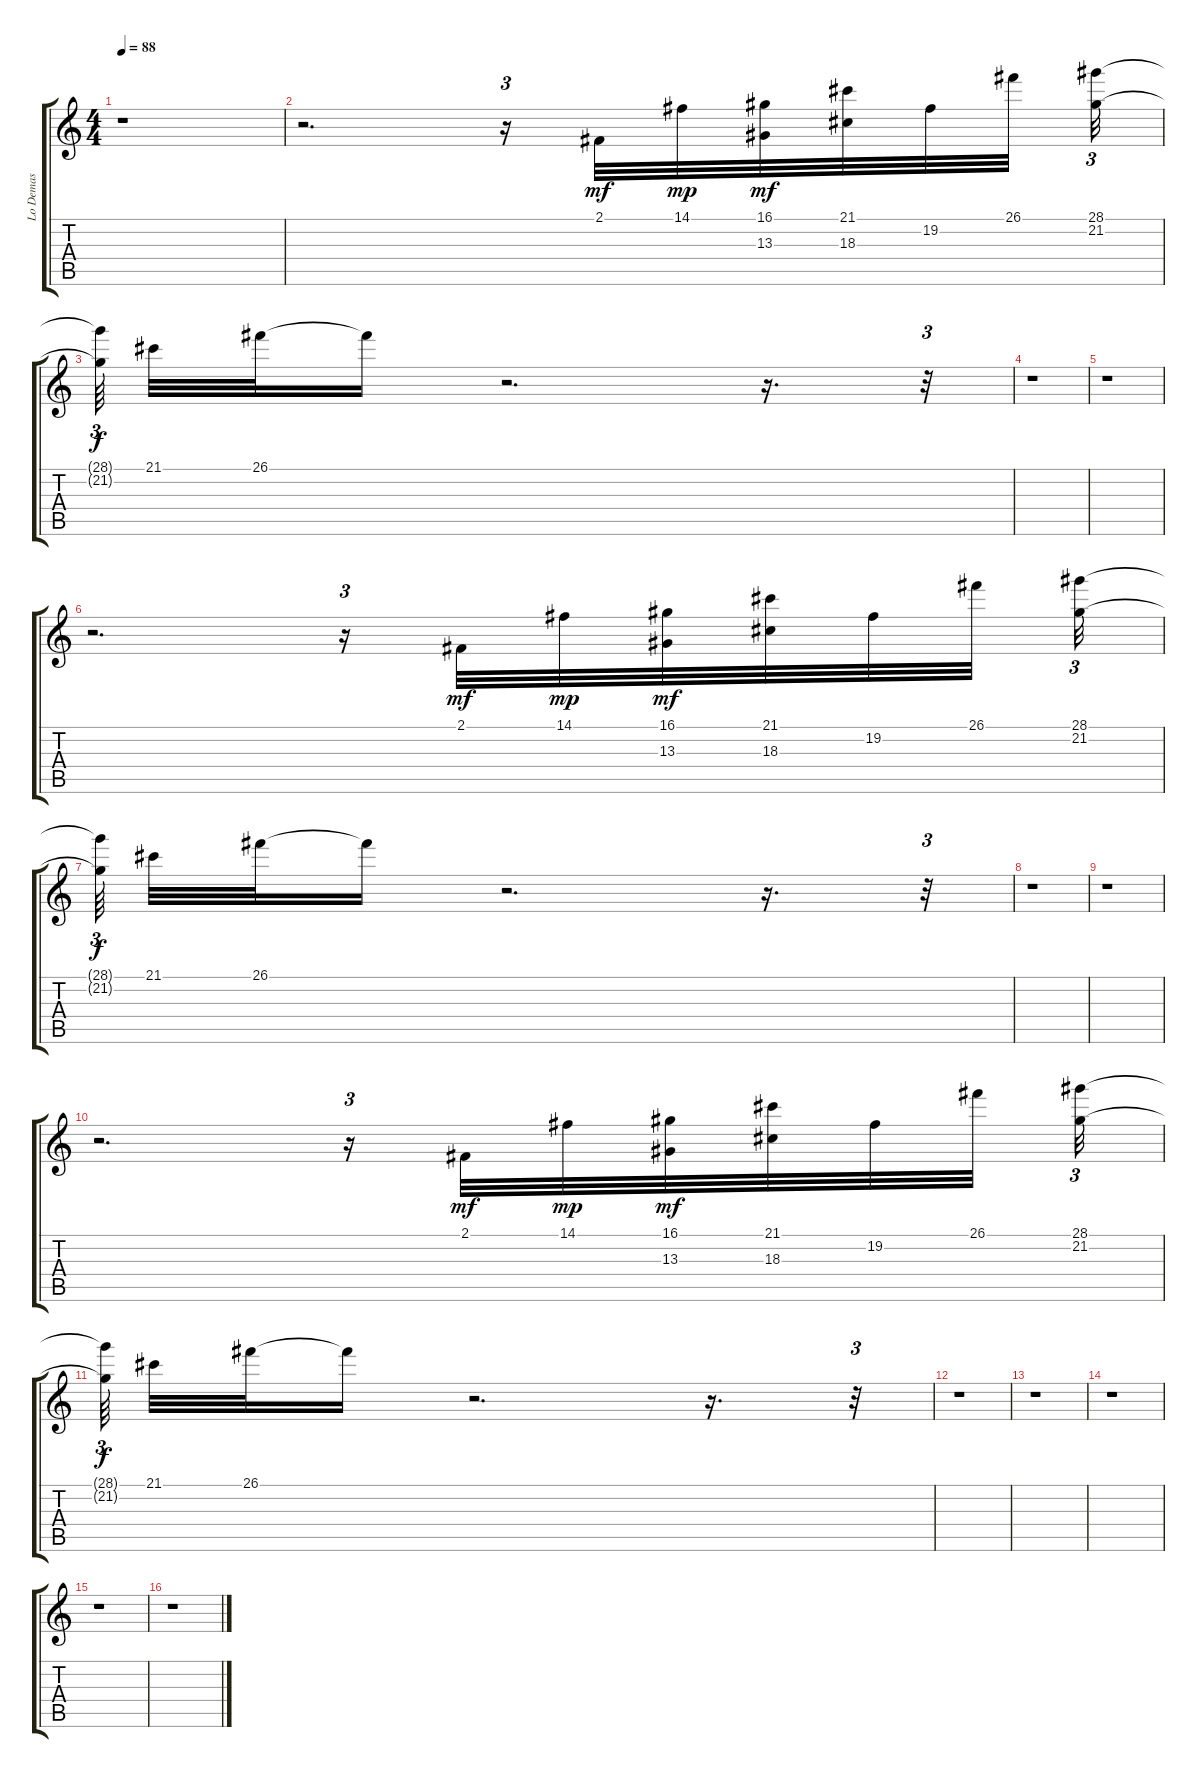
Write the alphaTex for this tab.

\track ("Lo Demas" "Lo Demas") {instrument guitarfretnoise}
\staff {score tabs}
\tuning (E4 B3 G3 D3 A2 E2) {hide}
\ts (4 4)
\tempo 88
\clef g2
\ks c
r.1{dy f} |
r.2{d} r.16{tu (3 2)} 2.1.32{dy mf} 14.1.32{dy mp} (16.1 13.3).32{dy mf} (21.1 18.3).32 19.2.32 26.1.32{beam splitsecondary} (28.1 21.2).32{tu (3 2)} |
(28.1{t} 21.2{t}).64{tu (3 2) dy f beam splitsecondary} 21.1.32 26.1.32 26.1{t}.16 r.2{d} r.16{d} r.32{tu (3 2)} |
r.1 |
r.1 |
r.2{d} r.16{tu (3 2)} 2.1.32{dy mf} 14.1.32{dy mp} (16.1 13.3).32{dy mf} (21.1 18.3).32 19.2.32 26.1.32{beam splitsecondary} (28.1 21.2).32{tu (3 2)} |
(28.1{t} 21.2{t}).64{tu (3 2) dy f beam splitsecondary} 21.1.32 26.1.32 26.1{t}.16 r.2{d} r.16{d} r.32{tu (3 2)} |
r.1 |
r.1 |
r.2{d} r.16{tu (3 2)} 2.1.32{dy mf} 14.1.32{dy mp} (16.1 13.3).32{dy mf} (21.1 18.3).32 19.2.32 26.1.32{beam splitsecondary} (28.1 21.2).32{tu (3 2)} |
(28.1{t} 21.2{t}).64{tu (3 2) dy f beam splitsecondary} 21.1.32 26.1.32 26.1{t}.16 r.2{d} r.16{d} r.32{tu (3 2)} |
r.1 |
r.1 |
r.1 |
r.1 |
r.1
